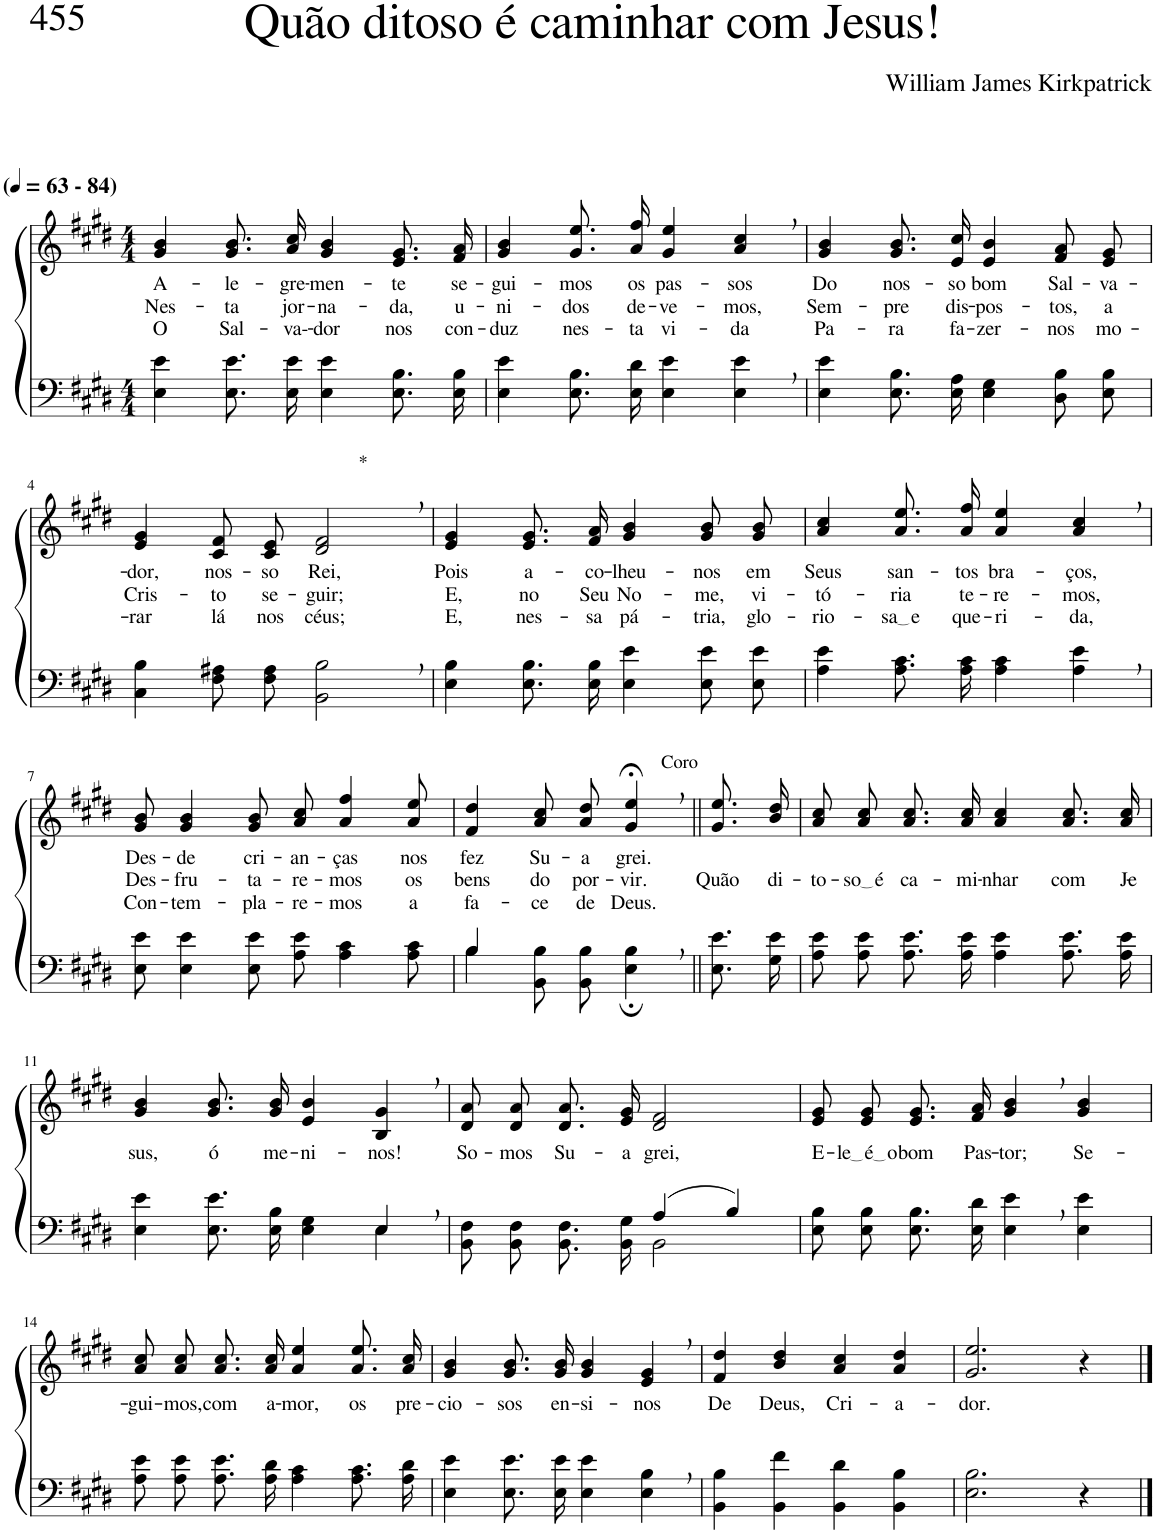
**kern	**kern	**text	**text	**text
*part2	*part1	*part1	*part1	*part1
*staff2	*staff1	*staff1	*staff1	*staff1
*I"Parte III e IV	*I"Parte I e II	*	*	*
*clefF4	*clefG2	*	*	*
*Trd1c3	*Trd1c3	*	*	*
*k[f#c#g#d#]	*k[f#c#g#d#]	*	*	*
*M4/4	*M4/4	*	*	*
*MM63	*MM63	*	*	*
=1	=1	=1	=1	=1
!	!LO:TX:a:B:t=(	!	!	!
!	!LO:TX:a:B:t=- 84)	!	!	!
!	!	!LO:LY:b	!LO:LY:b	!LO:LY:b
4E\ 4e\	4g#/ 4b/	A-	Nes-	O
!	!	!LO:LY:b	!LO:LY:b	!LO:LY:b
8.E\ 8.e\L	8.g#/ 8.b/L	-le-	-ta	Sal-
!	!	!LO:LY:b	!LO:LY:b	!LO:LY:b
16E\ 16e\Jk	16a/ 16cc#/Jk	-gre-	jor-	-va--
!	!	!LO:LY:b	!LO:LY:b	!LO:LY:b
4E\ 4e\	4g#/ 4b/	-men-	-na-	-dor
!	!	!LO:LY:b	!LO:LY:b	!LO:LY:b
8.E\ 8.B\L	8.e/ 8.g#/L	-te	-da,	nos
!	!	!LO:LY:b	!LO:LY:b	!LO:LY:b
16E\ 16B\Jk	16f#/ 16a/Jk	se-	u-	con-
=2	=2	=2	=2	=2
!	!	!LO:LY:b	!LO:LY:b	!LO:LY:b
4E\ 4e\	4g#/ 4b/	-gui-	-ni-	-duz
!	!	!LO:LY:b	!LO:LY:b	!LO:LY:b
8.E\ 8.B\L	8.g#\ 8.ee\L	-mos	-dos	nes-
!	!	!LO:LY:b	!LO:LY:b	!LO:LY:b
16E\ 16d#\Jk	16a\ 16ff#\Jk	os	de-	-ta
!	!	!LO:LY:b	!LO:LY:b	!LO:LY:b
4E\ 4e\	4g#/ 4ee/	pas-	-ve-	vi-
!	!	!LO:LY:b	!LO:LY:b	!LO:LY:b
4E\, 4e\,	4a/, 4cc#/,	-sos	-mos,	-da
=3	=3	=3	=3	=3
!	!	!LO:LY:b	!LO:LY:b	!LO:LY:b
4E\ 4e\	4g#/ 4b/	Do	Sem-	Pa-
!	!	!LO:LY:b	!LO:LY:b	!LO:LY:b
8.E\ 8.B\L	8.g#/ 8.b/L	nos-	-pre	-ra
!	!	!LO:LY:b	!LO:LY:b	!LO:LY:b
16E\ 16A\Jk	16e/ 16cc#/Jk	-so	dis-	fa-
!	!	!LO:LY:b	!LO:LY:b	!LO:LY:b
4E\ 4G#\	4e/ 4b/	bom	-pos-	-zer-
!	!	!LO:LY:b	!LO:LY:b	!LO:LY:b
8D#\ 8B\L	8f#/ 8a/L	Sal-	-tos,	-nos
!	!	!LO:LY:b	!LO:LY:b	!LO:LY:b
8E\ 8B\J	8e/ 8g#/J	-va-	a	mo-
!!LO:LB:g=z
=4	=4	=4	=4	=4
!	!	!LO:LY:b	!LO:LY:b	!LO:LY:b
4C#\ 4B\	4e/ 4g#/	-dor,	Cris-	-rar
!	!	!LO:LY:b	!LO:LY:b	!LO:LY:b
8F#\ 8A#X\L	8c#/ 8f#/L	nos-	-to	lá
!	!	!LO:LY:b	!LO:LY:b	!LO:LY:b
8F#\ 8A#\J	8c#/ 8e/J	-so	se-	nos
!	!LO:TX:a:t=*	!	!	!
!	!	!LO:LY:b	!LO:LY:b	!LO:LY:b
2BB\, 2B\,	2d#/, 2f#/,	Rei,	-guir;	céus;
=5	=5	=5	=5	=5
!	!	!LO:LY:b	!LO:LY:b	!LO:LY:b
4E\ 4B\	4e/ 4g#/	Pois	E,	E,
!	!	!LO:LY:b	!LO:LY:b	!LO:LY:b
8.E\ 8.B\L	8.e/ 8.g#/L	a-	no	nes-
!	!	!LO:LY:b	!LO:LY:b	!LO:LY:b
16E\ 16B\Jk	16f#/ 16a/Jk	-co-	Seu	-sa
!	!	!LO:LY:b	!LO:LY:b	!LO:LY:b
4E\ 4e\	4g#/ 4b/	-lheu-	No-	pá-
!	!	!LO:LY:b	!LO:LY:b	!LO:LY:b
8E\ 8e\L	8g#/ 8b/L	-nos	-me,	-tria,
!	!	!LO:LY:b	!LO:LY:b	!LO:LY:b
8E\ 8e\J	8g#/ 8b/J	em	vi-	glo-
=6	=6	=6	=6	=6
!	!	!LO:LY:b	!LO:LY:b	!LO:LY:b
4A\ 4e\	4a/ 4cc#/	Seus	-tó-	-rio-
!	!	!LO:LY:b	!LO:LY:b	!LO:LY:b
8.A\ 8.c#\L	8.a\ 8.ee\L	san-	-ria	sa e
!	!	!LO:LY:b	!LO:LY:b	!LO:LY:b
16A\ 16c#\Jk	16a\ 16ff#\Jk	-tos	te-	que-
!	!	!LO:LY:b	!LO:LY:b	!LO:LY:b
4A\ 4c#\	4a/ 4ee/	bra-	-re-	-ri-
!	!	!LO:LY:b	!LO:LY:b	!LO:LY:b
4A\, 4e\,	4a/, 4cc#/,	-ços,	-mos,	-da,
!!LO:LB:g=z
=7	=7	=7	=7	=7
!	!	!LO:LY:b	!LO:LY:b	!LO:LY:b
8E\ 8e\	8g#/ 8b/	Des-	Des-	Con-
!	!	!LO:LY:b	!LO:LY:b	!LO:LY:b
4E\ 4e\	4g#/ 4b/	-de	-fru-	-tem-
!	!	!LO:LY:b	!LO:LY:b	!LO:LY:b
8E\ 8e\	8g#/ 8b/	cri-	-ta-	-pla-
!	!	!LO:LY:b	!LO:LY:b	!LO:LY:b
8A\ 8e\	8a/ 8cc#/	-an-	-re-	-re-
!	!	!LO:LY:b	!LO:LY:b	!LO:LY:b
4A\ 4c#\	4a/ 4ff#/	-ças	-mos	-mos
!	!	!LO:LY:b	!LO:LY:b	!LO:LY:b
8A\ 8c#\	8a/ 8ee/	nos	os	a
=8	=8	=8	=8	=8
*^	*	*	*	*
!	!	!	!LO:LY:b	!LO:LY:b	!LO:LY:b
4B/	4B\	4f#/ 4dd#/	fez	bens	fa-
!	!	!	!LO:LY:b	!LO:LY:b	!LO:LY:b
2ryy	8BB\ 8B\L	8a\ 8cc#\L	Su-	do	-ce
!	!	!	!LO:LY:b	!LO:LY:b	!LO:LY:b
.	8BB\ 8B\J	8a\ 8dd#\J	-a	por-	de
!	!	!	!LO:LY:b	!LO:LY:b	!LO:LY:b
.	4E\; 4B\;	4g#/;<, 4ee/;<,	grei.	-vir.	Deus.
=9||	=9||	=9||	=9||	=9||	=9||
!	!	!LO:TX:a:t=Coro	!	!	!
!	!	!	!	!LO:LY:b	!
*v	*v	*	*	*	*
8.E\ 8.e\L	8.g#\ 8.ee\L	.	Quão	.
!	!	!	!LO:LY:b	!
16G#\ 16e\Jk	16b\ 16dd#\Jk	.	di-	.
=10	=10	=10	=10	=10
!	!	!	!LO:LY:b	!
8A\ 8e\L	8a\ 8cc#\L	.	-to-	.
!	!	!	!LO:LY:b	!
8A\ 8e\J	8a\ 8cc#\J	.	so é	.
!	!	!	!LO:LY:b	!
8.A\ 8.e\L	8.a\ 8.cc#\L	.	ca-	.
!	!	!	!LO:LY:b	!
16A\ 16e\Jk	16a\ 16cc#\Jk	.	-mi-	.
!	!	!	!LO:LY:b	!
4A\ 4e\	4a/ 4cc#/	.	-nhar	.
!	!	!	!LO:LY:b	!
8.A\ 8.e\L	8.a\ 8.cc#\L	.	com	.
!	!	!	!LO:LY:b	!
16A\ 16e\Jk	16a\ 16cc#\Jk	.	Je-	.
!!LO:LB:g=z
=11	=11	=11	=11	=11
*^	*	*	*	*
!	!	!	!LO:LY:b	!	!
4E\ 4e\	2.ryy	4g#/ 4b/	sus,	.	.
!	!	!	!LO:LY:b	!	!
8.E\ 8.e\L	.	8.g#/ 8.b/L	ó	.	.
!	!	!	!LO:LY:b	!	!
16E\ 16B\Jk	.	16g#/ 16b/Jk	me-	.	.
!	!	!	!LO:LY:b	!	!
4E\ 4G#\	.	4e/ 4b/	-ni-	.	.
!	!	!	!LO:LY:b	!	!
4E,\	4E/	4B/, 4g#/,	-nos!	.	.
=12	=12	=12	=12	=12	=12
!	!	!	!LO:LY:b	!	!
2ryy	8BB\ 8F#\L	8d#/ 8a/L	So-	.	.
!	!	!	!LO:LY:b	!	!
.	8BB\ 8F#\J	8d#/ 8a/J	-mos	.	.
!	!	!	!LO:LY:b	!	!
.	8.BB\ 8.F#\L	8.d#/ 8.a/L	Su-	.	.
!	!	!	!LO:LY:b	!	!
.	16BB\ 16G#\Jk	16e/ 16g#/Jk	-a	.	.
!	!	!	!LO:LY:b	!	!
(4A/	2BB\	2d#/ 2f#/	grei,	.	.
4B/)	.	.	.	.	.
*v	*v	*	*	*	*
=13	=13	=13	=13	=13
!	!	!LO:LY:b	!	!
8E\ 8B\L	8e/ 8g#/L	E-	.	.
!	!	!LO:LY:b	!	!
8E\ 8B\J	8e/ 8g#/J	le é o	.	.
!	!	!LO:LY:b	!	!
8.E\ 8.B\L	8.e/ 8.g#/L	bom	.	.
!	!	!LO:LY:b	!	!
16E\ 16d#\Jk	16f#/ 16a/Jk	Pas-	.	.
!	!	!LO:LY:b	!	!
4E\, 4e\,	4g#/, 4b/,	-tor;	.	.
!	!	!LO:LY:b	!	!
4E\ 4e\	4g#/ 4b/	Se-	.	.
!!LO:LB:g=z
=14	=14	=14	=14	=14
!	!	!LO:LY:b	!	!
8A\ 8e\L	8a\ 8cc#\L	-gui-	.	.
!	!	!LO:LY:b	!	!
8A\ 8e\J	8a\ 8cc#\J	-mos,	.	.
!	!	!LO:LY:b	!	!
8.A\ 8.e\L	8.a\ 8.cc#\L	com	.	.
!	!	!LO:LY:b	!	!
16A\ 16d#\Jk	16a\ 16cc#\Jk	a-	.	.
!	!	!LO:LY:b	!	!
4A\ 4c#\	4a/ 4ee/	-mor,	.	.
!	!	!LO:LY:b	!	!
8.A\ 8.c#\L	8.a\ 8.ee\L	os	.	.
!	!	!LO:LY:b	!	!
16A\ 16d#\Jk	16a\ 16cc#\Jk	pre-	.	.
=15	=15	=15	=15	=15
!	!	!LO:LY:b	!	!
4E\ 4e\	4g#/ 4b/	-cio-	.	.
!	!	!LO:LY:b	!	!
8.E\ 8.e\L	8.g#/ 8.b/L	-sos	.	.
!	!	!LO:LY:b	!	!
16E\ 16e\Jk	16g#/ 16b/Jk	en-	.	.
!	!	!LO:LY:b	!	!
4E\ 4e\	4g#/ 4b/	-si-	.	.
!	!	!LO:LY:b	!	!
4E\, 4B\,	4e/, 4g#/,	-nos	.	.
=16	=16	=16	=16	=16
!	!	!LO:LY:b	!	!
4BB\ 4B\	4f#/ 4dd#/	De	.	.
!	!	!LO:LY:b	!	!
4BB\ 4f#\	4b/ 4dd#/	Deus,	.	.
!	!	!LO:LY:b	!	!
4BB\ 4d#\	4a/ 4cc#/	Cri-	.	.
!	!	!LO:LY:b	!	!
4BB\ 4B\	4a/ 4dd#/	-a-	.	.
=17	=17	=17	=17	=17
!	!	!LO:LY:b	!	!
2.E\ 2.B\	2.g#/ 2.ee/	-dor.	.	.
4r	4r	.	.	.
==	==	==	==	==
*-	*-	*-	*-	*-
